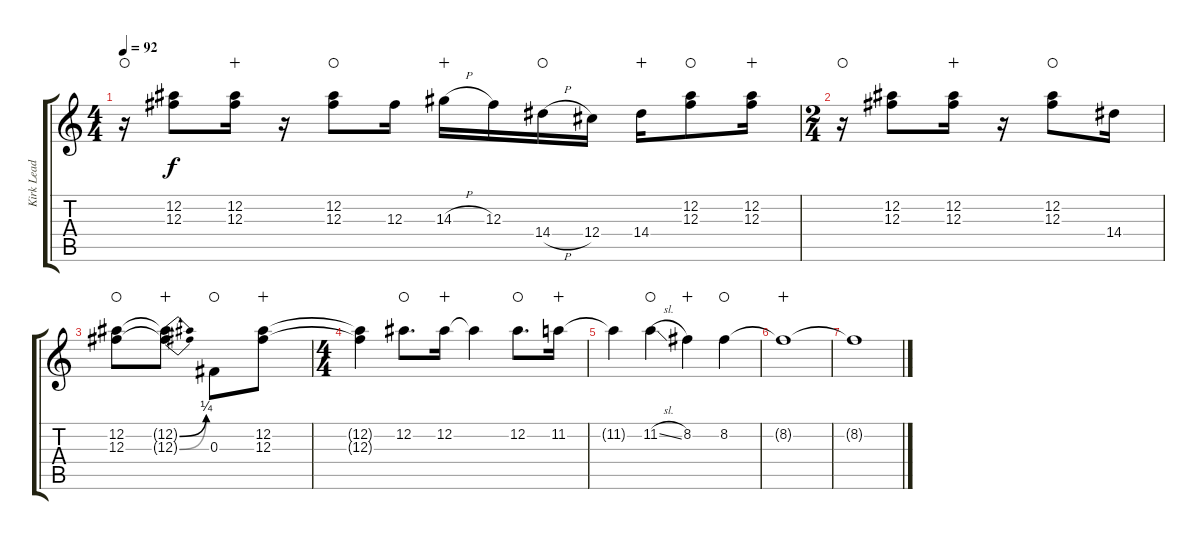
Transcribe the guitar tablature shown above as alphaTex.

\track ("Kirk Lead" "Kirk Lead") {instrument distortionguitar}
\staff {score tabs}
\tuning (Eb4 Bb3 Gb3 Db3 Ab2 Eb2) {hide}
\ts (4 4)
\tempo 92
\clef g2
\ks c
r.16{dy f waho} (12.2 12.3).8 (12.2 12.3).16{wahc} r.16 (12.2 12.3).8{waho} 12.3.16 14.3{h}.16{wahc} 12.3.16 14.4{h}.16{waho} 12.4.16 14.4.16{wahc} (12.2 12.3).8{waho} (12.2 12.3).16{wahc} |
\ts (2 4)
r.16{waho} (12.2 12.3).8 (12.2 12.3).16{wahc} r.16 (12.2 12.3).8{waho} 14.4.16 |
(12.2 12.3).8{waho} (12.2{be (bend 0 0 60 1) t} 12.3{be (bend 0 0 60 1) t}).8{wahc} 0.3.8{waho} (12.2 12.3).8{wahc} |
\ts (4 4)
(12.2{t} 12.3{t}).4 12.2.8{d waho} 12.2.16{wahc} 12.2{t}.4 12.2.8{d waho} 11.2.16{wahc} |
11.2{t}.4 11.2{sl}.4{waho} 8.2.4{wahc} 8.2.4{waho} |
8.2{t}.1{wahc} |
8.2{t}.1
